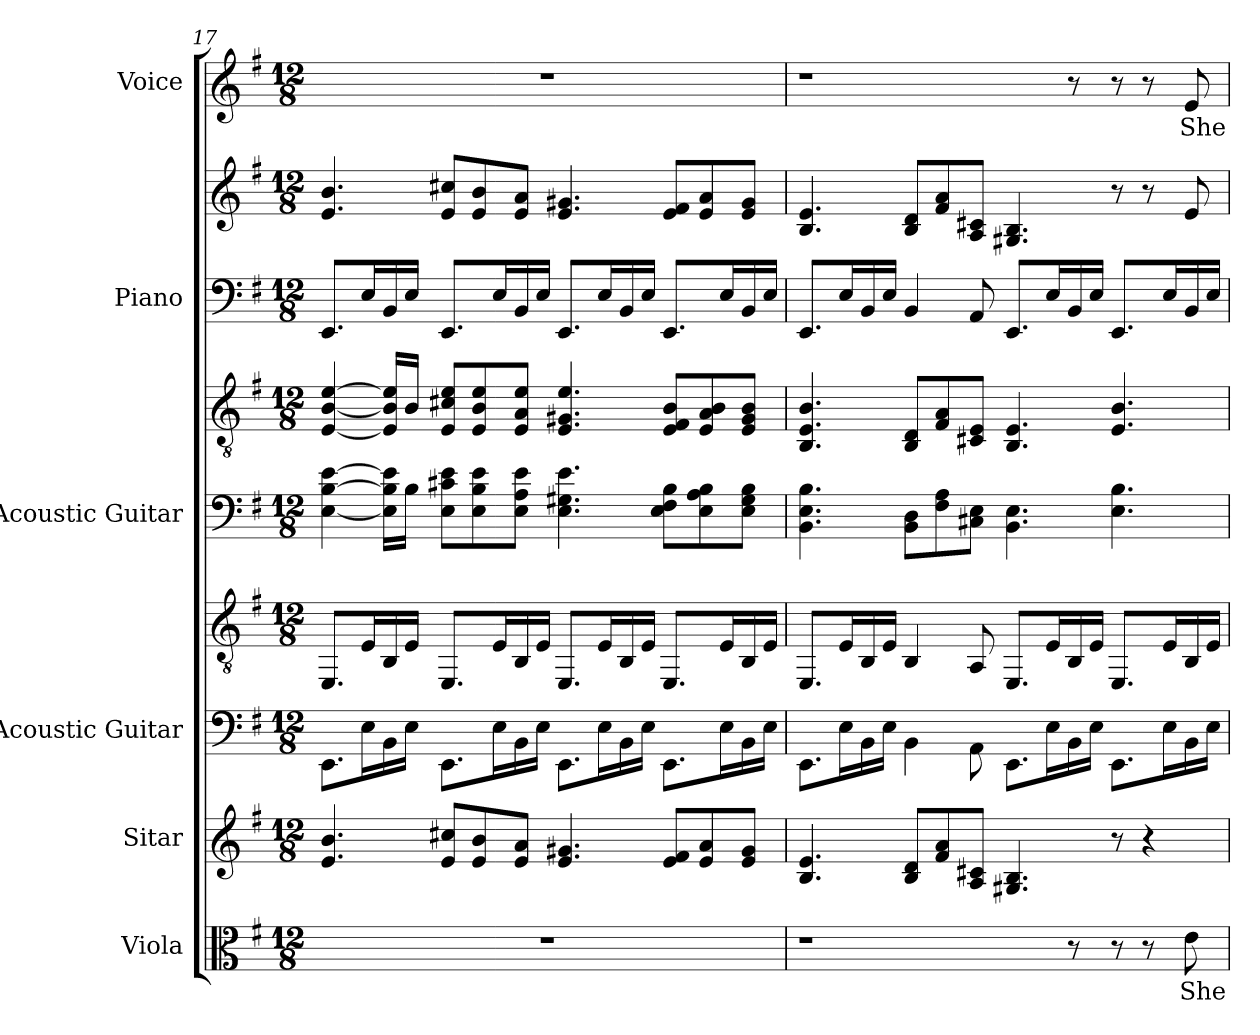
**kern	**text	**kern	**kern	**kern	**kern	**kern	**kern	**kern	**kern	**text
*part6	*part6	*part5	*part4	*part4	*part3	*part3	*part2	*part2	*part1	*part1
*staff9	*staff9	*staff8	*staff7	*staff6	*staff5	*staff4	*staff3	*staff2	*staff1	*staff1
*I"Viola	*	*I"Sitar	*I"Acoustic Guitar	*	*I"Acoustic Guitar	*	*I"Piano	*	*I"Voice	*
*I'Vla.	*	*I'Si.	*I'Guit.	*	*I'Guit.	*	*I'Pno.	*	*I'Vo.	*
*clefC3	*	*clefG2	*	*clefGv2	*	*clefGv2	*clefF4	*clefG2	*clefG2	*
*k[f#]	*	*k[f#]	*k[f#]	*k[f#]	*k[f#]	*k[f#]	*k[f#]	*k[f#]	*k[f#]	*
*M12/8	*	*M12/8	*M12/8	*M12/8	*M12/8	*M12/8	*M12/8	*M12/8	*M12/8	*
=17	=17	=17	=17	=17	=17	=17	=17	=17	=17	=17
1.r	.	4.e/ 4.b/	8.EE\L	8.EE/L	[4E\ [4B\ [4e\	[4E/ [4B/ [4e/	8.EE/L	4.e/ 4.b/	1.r	.
.	.	.	16E\L	16E/L	.	.	16E/L	.	.	.
.	.	.	16BB\	16BB/	16E\] 16B\] 16e\]LL	16E/] 16B/] 16e/]LL	16BB/	.	.	.
.	.	.	16E\JJ	16E/JJ	16B\JJ	16B/JJ	16E/JJ	.	.	.
.	.	8e/ 8cc#X/L	8.EE\L	8.EE/L	8E\ 8c#X\ 8e\L	8E/ 8c#X/ 8e/L	8.EE/L	8e/ 8cc#X/L	.	.
.	.	8e/ 8b/	.	.	8E\ 8B\ 8e\	8E/ 8B/ 8e/	.	8e/ 8b/	.	.
.	.	.	16E\L	16E/L	.	.	16E/L	.	.	.
.	.	8e/ 8a/J	16BB\	16BB/	8E\ 8A\ 8e\J	8E/ 8A/ 8e/J	16BB/	8e/ 8a/J	.	.
.	.	.	16E\JJ	16E/JJ	.	.	16E/JJ	.	.	.
.	.	4.e/ 4.g#X/	8.EE\L	8.EE/L	4.E\ 4.G#X\ 4.e\	4.E/ 4.G#X/ 4.e/	8.EE/L	4.e/ 4.g#X/	.	.
.	.	.	16E\L	16E/L	.	.	16E/L	.	.	.
.	.	.	16BB\	16BB/	.	.	16BB/	.	.	.
.	.	.	16E\JJ	16E/JJ	.	.	16E/JJ	.	.	.
.	.	8e/ 8f#/L	8.EE\L	8.EE/L	8E\ 8F#\ 8B\L	8E/ 8F#/ 8B/L	8.EE/L	8e/ 8f#/L	.	.
.	.	8e/ 8a/	.	.	8E\ 8A\ 8B\	8E/ 8A/ 8B/	.	8e/ 8a/	.	.
.	.	.	16E\L	16E/L	.	.	16E/L	.	.	.
.	.	8e/ 8g#/J	16BB\	16BB/	8E\ 8G#\ 8B\J	8E/ 8G#/ 8B/J	16BB/	8e/ 8g#/J	.	.
.	.	.	16E\JJ	16E/JJ	.	.	16E/JJ	.	.	.
=18	=18	=18	=18	=18	=18	=18	=18	=18	=18	=18
1r	.	4.B/ 4.e/	8.EE\L	8.EE/L	4.BB\ 4.E\ 4.B\	4.BB/ 4.E/ 4.B/	8.EE/L	4.B/ 4.e/	1r	.
.	.	.	16E\L	16E/L	.	.	16E/L	.	.	.
.	.	.	16BB\	16BB/	.	.	16BB/	.	.	.
.	.	.	16E\JJ	16E/JJ	.	.	16E/JJ	.	.	.
.	.	8B/ 8d/L	4BB\	4BB/	8BB\ 8D\L	8BB/ 8D/L	4BB/	8B/ 8d/L	.	.
.	.	8f#/ 8a/	.	.	8F#\ 8A\	8F#/ 8A/	.	8f#/ 8a/	.	.
.	.	8A/ 8c#X/J	8AA\	8AA/	8C#X\ 8E\J	8C#X/ 8E/J	8AA/	8A/ 8c#X/J	.	.
.	.	4.G#X/ 4.B/	8.EE\L	8.EE/L	4.BB\ 4.E\	4.BB/ 4.E/	8.EE/L	4.G#X/ 4.B/	.	.
.	.	.	16E\L	16E/L	.	.	16E/L	.	.	.
8r	.	.	16BB\	16BB/	.	.	16BB/	.	8r	.
.	.	.	16E\JJ	16E/JJ	.	.	16E/JJ	.	.	.
8r	.	8r	8.EE\L	8.EE/L	4.E\ 4.B\	4.E/ 4.B/	8.EE/L	8r	8r	.
8r	.	4r	.	.	.	.	.	8r	8r	.
.	.	.	16E\L	16E/L	.	.	16E/L	.	.	.
8e\	She	.	16BB\	16BB/	.	.	16BB/	8e/	8e/	She
.	.	.	16E\JJ	16E/JJ	.	.	16E/JJ	.	.	.
=	=	=	=	=	=	=	=	=	=	=
*-	*-	*-	*-	*-	*-	*-	*-	*-	*-	*-
